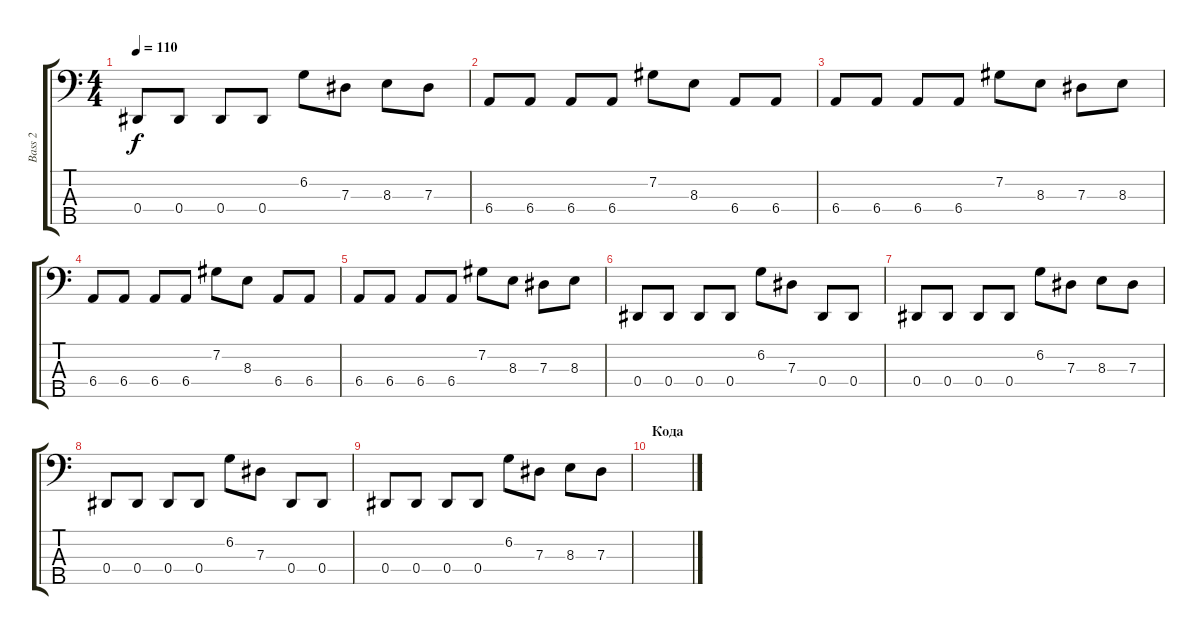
\track ("Bass 2" "Bass 2") {instrument electricbasspick}
\staff {score tabs}
\tuning (Gb2 Db2 Ab1 Eb1 Bb0) {hide}
\ts (4 4)
\tempo 110
\clef f4
\ks c
0.4.8{dy f} 0.4.8 0.4.8 0.4.8 6.2.8 7.3.8 8.3.8 7.3.8 |
6.4.8 6.4.8 6.4.8 6.4.8 7.2.8 8.3.8 6.4.8 6.4.8 |
6.4.8 6.4.8 6.4.8 6.4.8 7.2.8 8.3.8 7.3.8 8.3.8 |
6.4.8 6.4.8 6.4.8 6.4.8 7.2.8 8.3.8 6.4.8 6.4.8 |
6.4.8 6.4.8 6.4.8 6.4.8 7.2.8 8.3.8 7.3.8 8.3.8 |
0.4.8 0.4.8 0.4.8 0.4.8 6.2.8 7.3.8 0.4.8 0.4.8 |
0.4.8 0.4.8 0.4.8 0.4.8 6.2.8 7.3.8 8.3.8 7.3.8 |
0.4.8 0.4.8 0.4.8 0.4.8 6.2.8 7.3.8 0.4.8 0.4.8 |
0.4.8 0.4.8 0.4.8 0.4.8 6.2.8 7.3.8 8.3.8 7.3.8 |
\section ("" "Кода")
